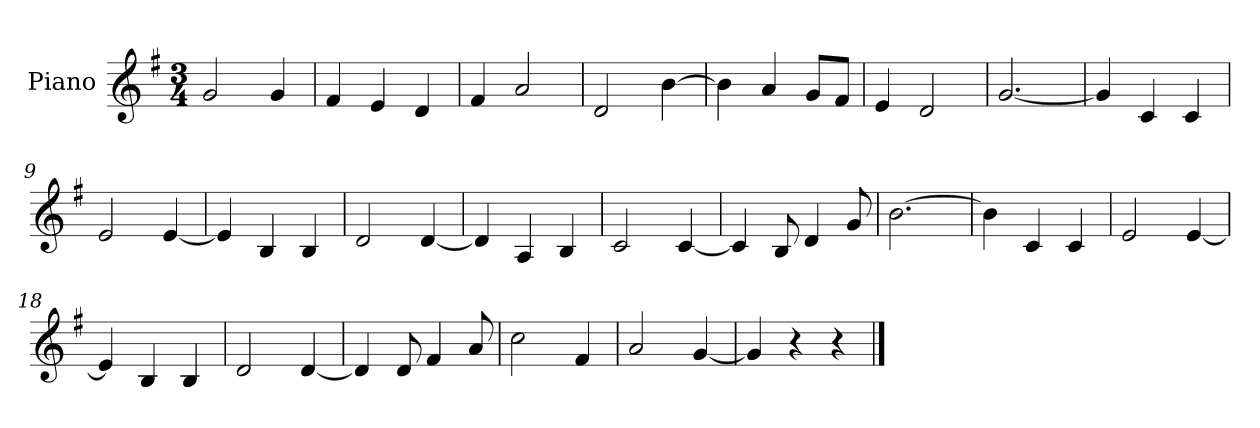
**kern
*part1
*staff1
*I"Piano
*I'P-no
*clefG2
*k[f#]
*M3/4
*MM178
=1
2g/
4g/
=2
4f#/
4e/
4d/
=3
4f#/
2a/
=4
2d/
[4b\
=5
4b\]
4a/
8g/L
8f#/J
=6
4e/
2d/
=7
[2.g/
=8
4g/]
4c/
4c/
=9
2e/
[4e/
=10
4e/]
4B/
4B/
=11
2d/
[4d/
!!LO:LB:g=z
=12
4d/]
4A/
4B/
=13
2c/
[4c/
=14
4c/]
8B/
4d/
8g/
=15
[2.b\
=16
4b\]
4c/
4c/
=17
2e/
[4e/
=18
4e/]
4B/
4B/
=19
2d/
[4d/
=20
4d/]
8d/
4f#/
8a/
=21
2cc\
4f#/
=22
2a/
[4g/
!!LO:LB:g=z
=23
4g/]
4r
4r
==
*-
